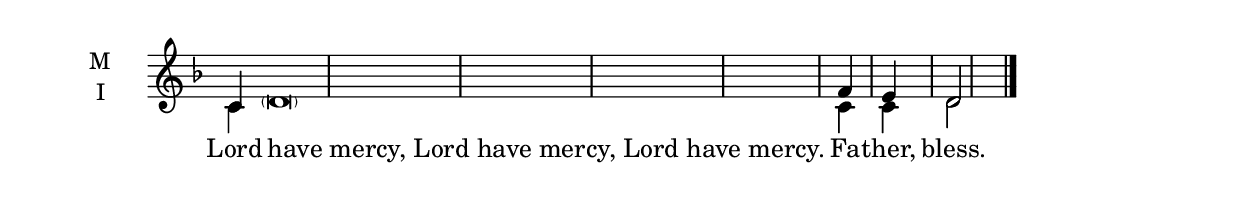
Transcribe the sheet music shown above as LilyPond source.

\version "2.18.2"

% Provide an easy way to group a bunch of text together on a breve
% http://lilypond.org/doc/v2.18/Documentation/notation/working-with-ancient-music_002d_002dscenarios-and-solutions
recite = \once \override LyricText.self-alignment-X = #-1


global = {
  \time 2/4 % Not used, Time_signature_engraver is removed from layout
  \key d \aeolian
  \set Timing.defaultBarType = "" %% Only put bar lines where I say
}

lyricText = \lyricmode {
  Lord \recite "have mercy, Lord have mercy, Lord have mercy."% Positioned text in melody goes here
  Fa -- ther, bless.
}

melody = \relative c' {
  \global % Leave these here for key to display
  \textLengthOn
  c4 \parenthesize d\breve \bar "|"
  f4 e \bar "|" d2 \bar "|."
}

ison = \relative c' {
  \global % Leave these here for key to display
  c4 s\breve \bar "|"
  c4 c4 \bar "|" d2 \bar "|."
}

\score {
  \new ChoirStaff <<
    \new Staff \with {
      midiInstrument = "choir aahs"
      instrumentName = \markup \center-column { M I }
    } <<
      \new Voice = "melody" { \voiceOne \melody }
      \new Voice = "ison" { \voiceTwo \ison }
    >>
    \new Lyrics \with {
      \override VerticalAxisGroup #'staff-affinity = #CENTER
    } \lyricsto "melody" \lyricText

  >>
  \layout {
    \context {
      \Staff
      \remove "Time_signature_engraver"
    }
    \context {
      \Score
      \omit BarNumber
    }
  }
  \midi { \tempo 4 = 300
          \context {
            \Voice
            \remove "Dynamic_performer"
    }
  }
}
